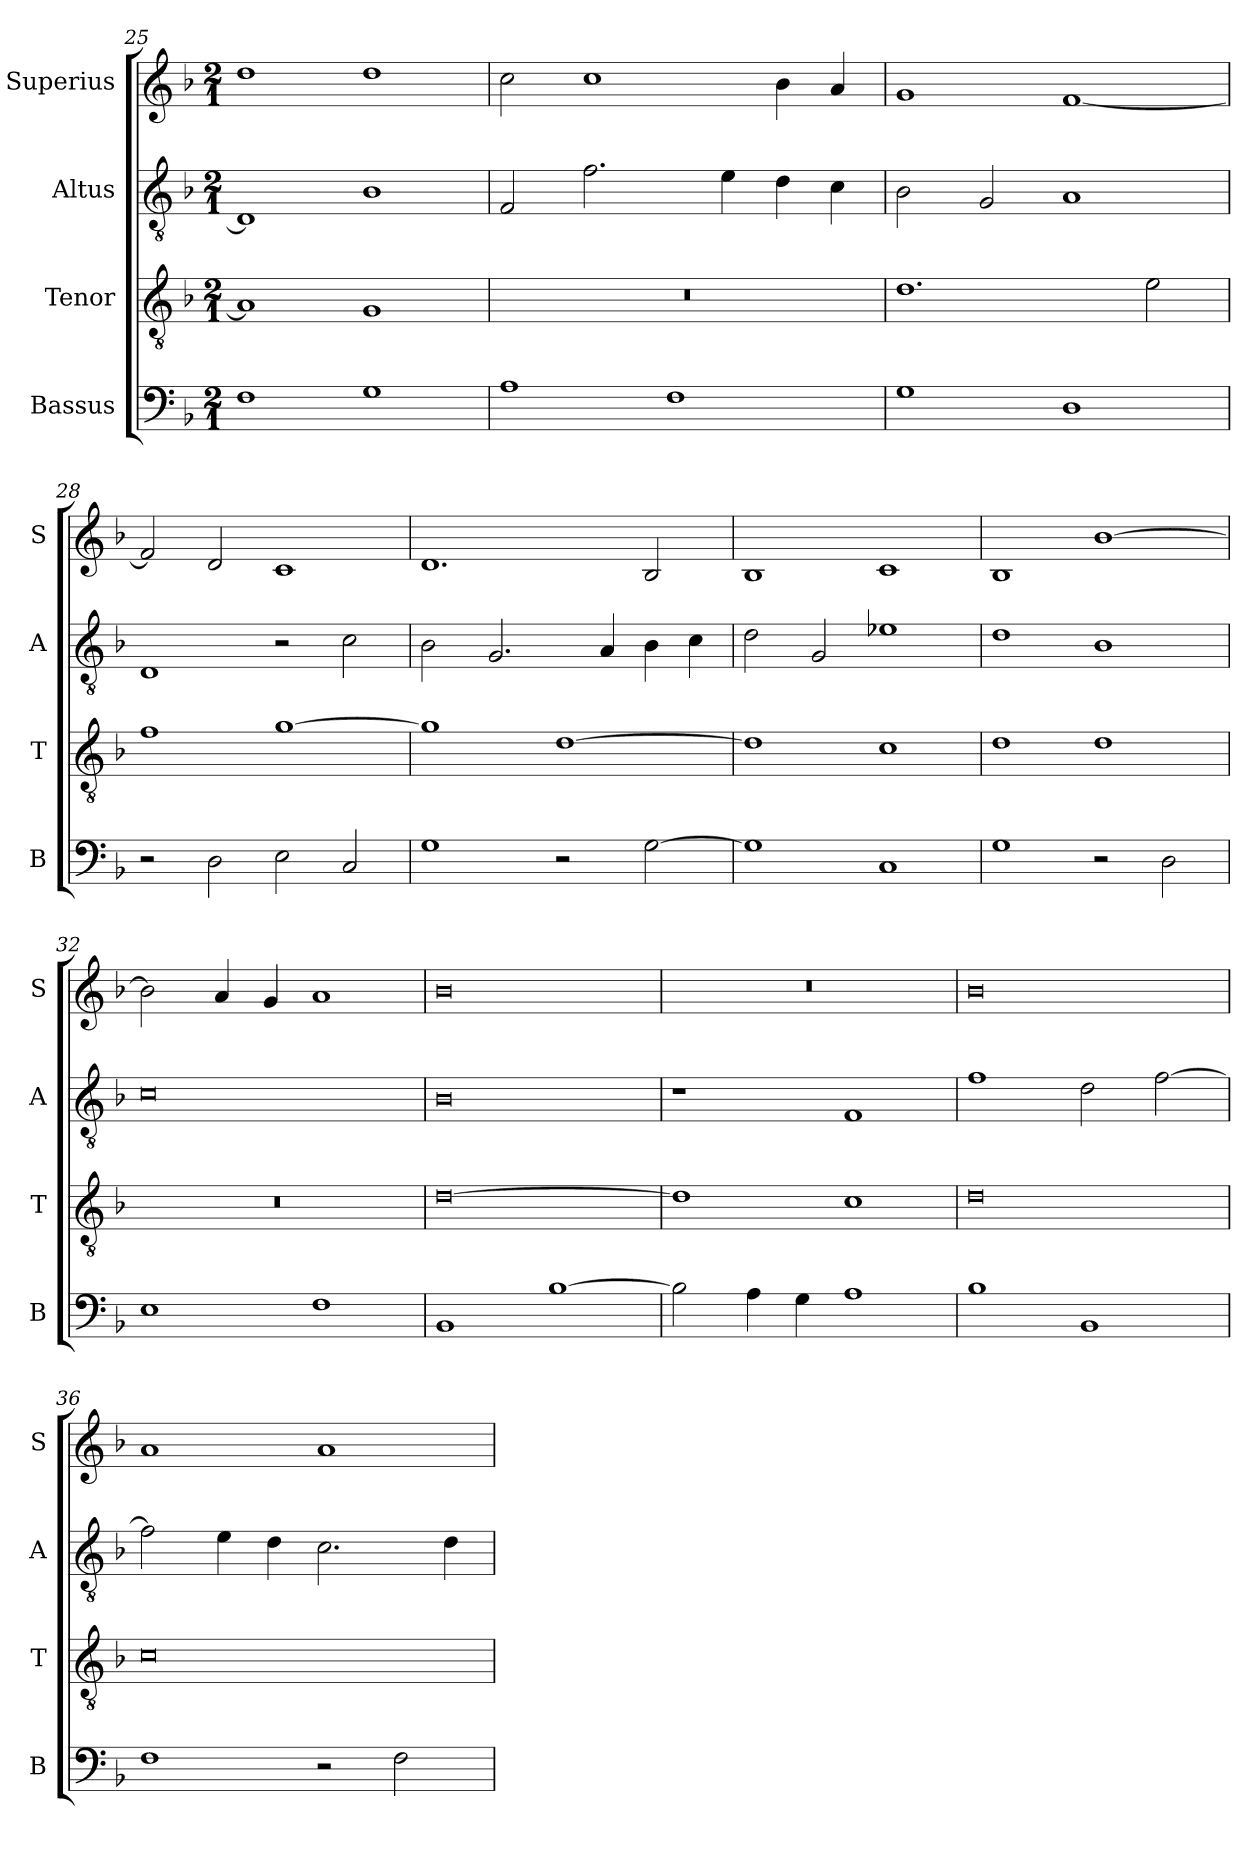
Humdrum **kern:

**kern	**kern	**kern	**kern
*part4	*part3	*part2	*part1
*staff4	*staff3	*staff2	*staff1
*I"Bassus	*I"Tenor	*I"Altus	*I"Superius
*I'B	*I'T	*I'A	*I'S
*clefF4	*clefGv2	*clefGv2	*clefG2
*k[b-]	*k[b-]	*k[b-]	*k[b-]
*M2/1	*M2/1	*M2/1	*M2/1
=25	=25	=25	=25
1F	1A]	1D]	1dd
1G	1G	1B-	1dd
=26	=26	=26	=26
1A	0r	2F/	2cc\
.	.	2.f\	1cc
1F	.	.	.
.	.	4e\	.
.	.	4d\	4b-\
.	.	4c\	4a/
=27	=27	=27	=27
1G	1.d	2B-\	1g
.	.	2G/	.
1D	.	1A	[1f
.	2e\	.	.
=28	=28	=28	=28
2r	1f	1D	2f/]
2D\	.	.	2d/
2E\	[1g	2r	1c
2C/	.	2c\	.
=29	=29	=29	=29
1G	1g]	2B-\	1.d
.	.	2.G/	.
2r	[1d	.	.
.	.	4A/	.
[2G\	.	4B-\	2B-/
.	.	4c\	.
=30	=30	=30	=30
1G]	1d]	2d\	1B-
.	.	2G/	.
1C	1c	1e-X	1c
=31	=31	=31	=31
1G	1d	1d	1B-
2r	1d	1B-	[1b-
2D\	.	.	.
=32	=32	=32	=32
1E	0r	0c	2b-\]
.	.	.	4a/
.	.	.	4g/
1F	.	.	1a
=33	=33	=33	=33
1BB-	[0d	0B-	0b-
[1B-	.	.	.
=34	=34	=34	=34
2B-\]	1d]	1r	0r
4A\	.	.	.
4G\	.	.	.
1A	1c	1F	.
=35	=35	=35	=35
1B-	0d	1f	0b-
1BB-	.	2d\	.
.	.	[2f\	.
=36	=36	=36	=36
1F	0c	2f\]	1a
.	.	4e\	.
.	.	4d\	.
2r	.	2.c\	1a
2F\	.	.	.
.	.	4d\	.
=	=	=	=
*-	*-	*-	*-
